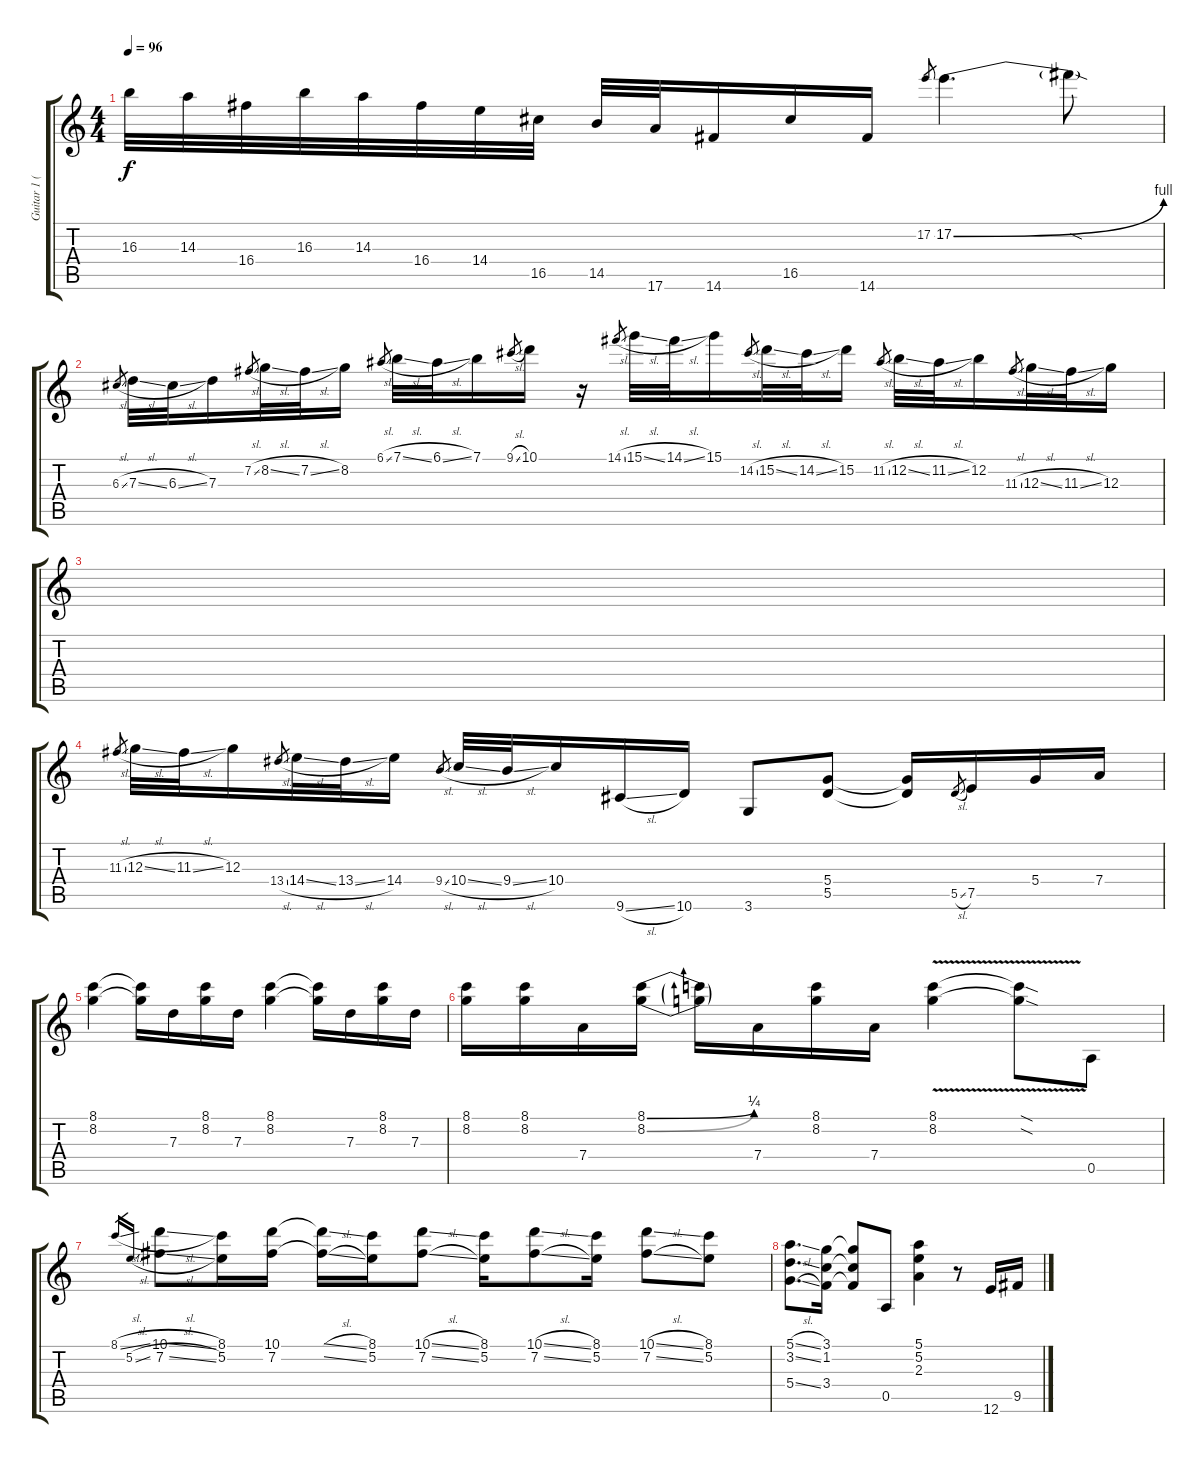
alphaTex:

\track ("Guitar 1 (Lead)" "Guitar 1 (") {instrument distortionguitar}
\staff {score tabs}
\tuning (E4 B3 G3 D3 A2 E2) {hide}
\ts (4 4)
\tempo 96
\clef g2
\ks c
16.3.32{dy f} 14.3.32 16.4.32 16.3.32 14.3.32 16.4.32 14.4.32 16.5.32 14.5.32 17.6.32 14.6.16 16.5.16 14.6.16 17.2.8{gr} 17.2{be (bend 0 0 60 4)}.4{d} 17.2{sod t}.8 |
6.3{sl}.8{gr} 7.3{sl}.32 6.3{sl}.32 7.3.16 7.2{sl}.8{gr} 8.2{sl}.32 7.2{sl}.32 8.2.16 6.1{sl}.8{gr} 7.1{sl}.32 6.1{sl}.32 7.1.16 9.1{sl}.8{gr} 10.1.16 r.16 14.1{sl}.8{gr} 15.1{sl}.32 14.1{sl}.32 15.1.16 14.2{sl}.8{gr} 15.2{sl}.32 14.2{sl}.32 15.2.16 11.2{sl}.8{gr} 12.2{sl}.32 11.2{sl}.32 12.2.16 11.3{sl}.8{gr} 12.3{sl}.32 11.3{sl}.32 12.3.16 |
|
11.3{sl}.8{gr} 12.3{sl}.32 11.3{sl}.32 12.3.16 13.4{sl}.8{gr} 14.4{sl}.32 13.4{sl}.32 14.4.16 9.4{sl}.8{gr} 10.4{sl}.32 9.4{sl}.32 10.4.16 9.6{sl}.16 10.6.16 3.6.8 (5.4 5.5).8 (5.4{t} 5.5{t}).16 5.5{sl}.8{gr} 7.5.16 5.4.16 7.4.16 |
(8.1 8.2).4 (8.1{t} 8.2{t}).16 7.3.16 (8.1 8.2).16 7.3.16 (8.1 8.2).4 (8.1{t} 8.2{t}).16 7.3.16 (8.1 8.2).16 7.3.16 |
(8.1 8.2).16 (8.1 8.2).16 7.4.16 (8.1{be (bend 0 0 60 1)} 8.2{be (bend 0 0 60 1)}).16 (8.1{t} 8.2{t}).16 7.4.16 (8.1 8.2).16 7.4.16 (8.1 8.2{v}).4 (8.1{sod t} 8.2{sod t}).8 0.5.8 |
8.1{sl}.16{gr} 5.2{sl}.16{gr} (10.1{sl} 7.2{sl}).8 (8.1 5.2).16 (10.1 7.2).16 (10.1{sl t} 7.2{sl t}).16 (8.1 5.2).16 (10.1{sl} 7.2{sl}).8 (8.1 5.2).16 (10.1{sl} 7.2{sl}).8 (8.1 5.2).16 (10.1{sl} 7.2{sl}).8 (8.1 5.2).8 |
(5.1{sl} 3.2{sl} 5.4{sl}).8{d} (3.1 1.2 3.4).16 (3.1{t} 1.2{t} 3.4{t}).8 0.5.8 (5.1 5.2 2.3).4 r.8 12.6.16 9.5{sl}.16
